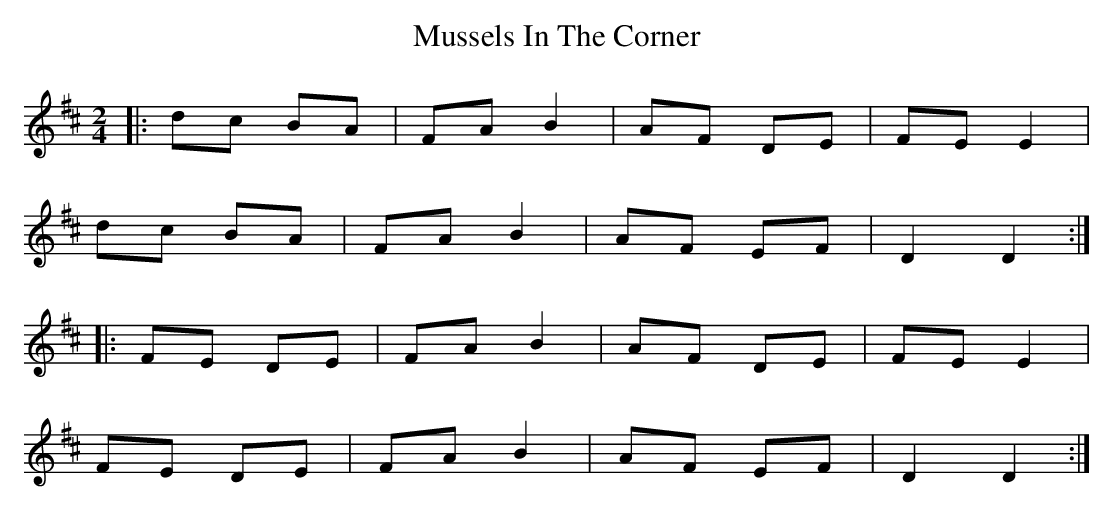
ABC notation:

X:1
T: Mussels In The Corner
M: 2/4
L: 1/8
K: Dmaj
|:dc BA|FA B2|AF DE|FE E2|
dc BA|FA B2|AF EF|D2 D2:|
|:FE DE|FA B2|AF DE|FE E2|
FE DE|FA B2|AF EF|D2 D2:|
